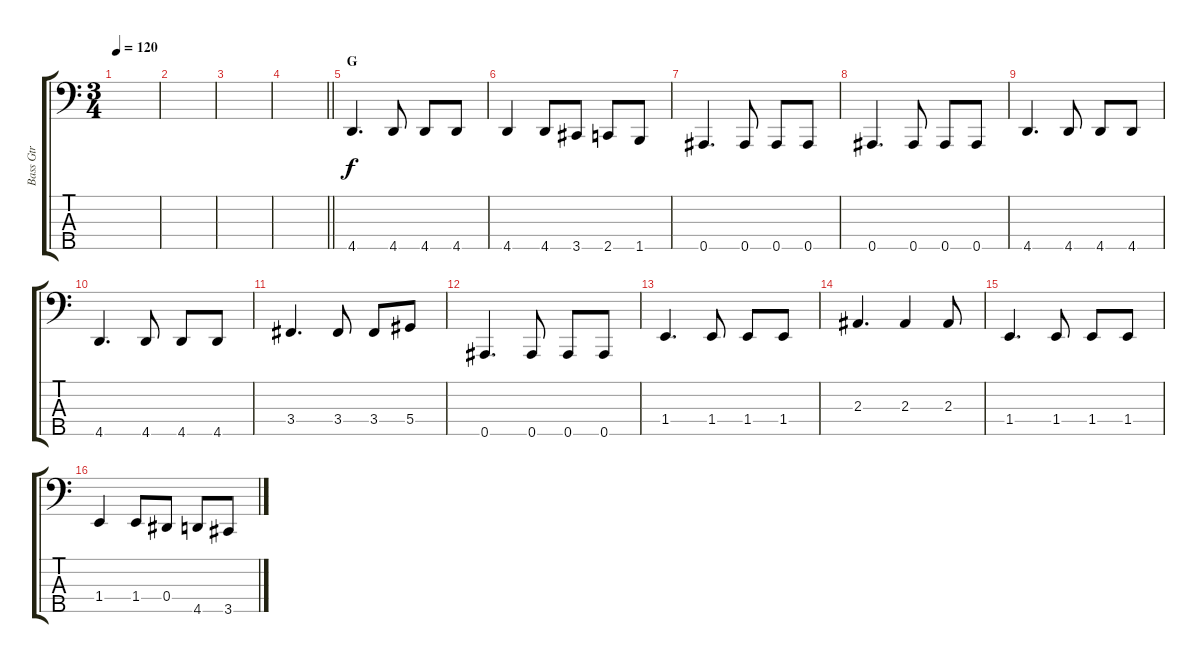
\track ("Bass Gtr" "Bass Gtr") {instrument electricbassfinger}
\staff {score tabs}
\tuning (Gb2 Db2 Ab1 Eb1 Bb0) {hide}
\ts (3 4)
\tempo 120
\clef f4
\ks c
|
|
|
\barLineRight lightlight
|
\section ("" "G")
4.5.4{d volume 14} 4.5.8 4.5.8 4.5.8 |
4.5.4 4.5.8 3.5.8 2.5.8 1.5.8 |
0.5.4{d} 0.5.8 0.5.8 0.5.8 |
0.5.4{d} 0.5.8 0.5.8 0.5.8 |
4.5.4{d} 4.5.8 4.5.8 4.5.8 |
4.5.4{d} 4.5.8 4.5.8 4.5.8 |
3.4.4{d} 3.4.8 3.4.8 5.4.8 |
0.5.4{d} 0.5.8 0.5.8 0.5.8 |
1.4.4{d} 1.4.8 1.4.8 1.4.8 |
2.3.4{d} 2.3.4 2.3.8 |
1.4.4{d} 1.4.8 1.4.8 1.4.8 |
1.4.4 1.4.8 0.4.8 4.5.8 3.5.8
